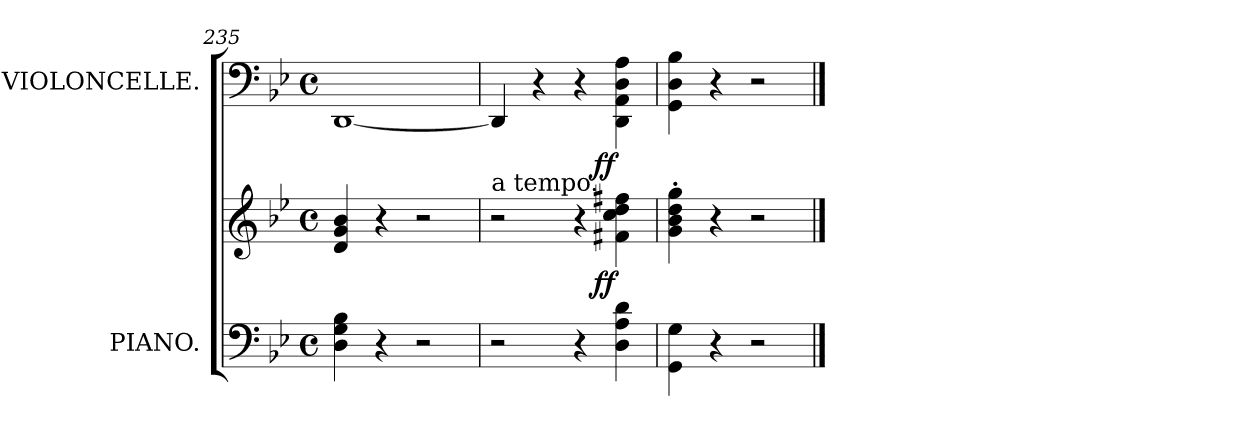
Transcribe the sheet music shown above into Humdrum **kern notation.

**kern	**kern	**dynam	**kern	**dynam
*part2	*part2	*part2	*part1	*part1
*staff3	*staff2	*staff2/3	*staff1	*staff1
*I"PIANO.	*	*	*I"VIOLONCELLE.	*
*I'Pno	*	*	*I'Vc	*
*clefF4	*clefG2	*	*clefF4	*
*k[b-e-]	*k[b-e-]	*	*k[b-e-]	*
*M4/4	*M4/4	*	*M4/4	*
*met(c)	*met(c)	*	*met(c)	*
=235	=235	=235	=235	=235
4D 4G 4B-	4d 4g 4b-	.	[1DD!	.
4r	4r	.	.	.
2r	2r	.	.	.
=236	=236	=236	=236	=236
!	!LO:TX:a:t=a tempo.	!	!	!
2r	2r	.	4DD!]	.
.	.	.	4r	.
4r	4r	.	4r	.
!	!	!LO:DY:rj	!	!LO:DY:rj
4D 4A 4d	4f#X 4cc 4dd 4ff#X	ff	4DD!\ 4AA!\ 4D!\ 4A!\	ff
=237	=237	=237	=237	=237
4GG\ 4G\	4g'> 4b-'> 4dd'> 4gg'>	.	4GG! 4D! 4B-!	.
4r	4r	.	4r	.
2r	2r	.	2r	.
==	==	==	==	==
*-	*-	*-	*-	*-
